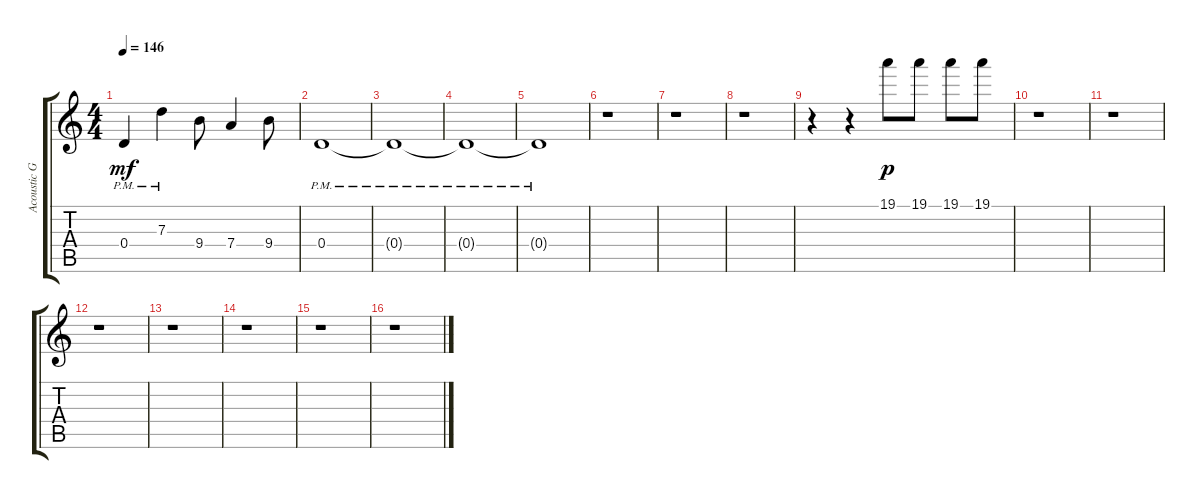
\track ("Acoustic Guitar" "Acoustic G") {instrument acousticguitarnylon}
\staff {score tabs}
\tuning (D4 A3 G3 D3 A2 D2) {hide}
\ts (4 4)
\tempo 146
\clef g2
\ks c
0.4{pm}.4{dy mf} 7.3{pm}.4 9.4.8 7.4.4 9.4.8 |
0.4{pm}.1 |
0.4{pm t}.1 |
0.4{pm t}.1 |
0.4{pm t}.1 |
r.1 |
r.1 |
r.1 |
r.4 r.4 19.1.8{dy p} 19.1.8 19.1.8 19.1.8 |
r.1 |
r.1 |
r.1 |
r.1 |
r.1 |
r.1 |
r.1
